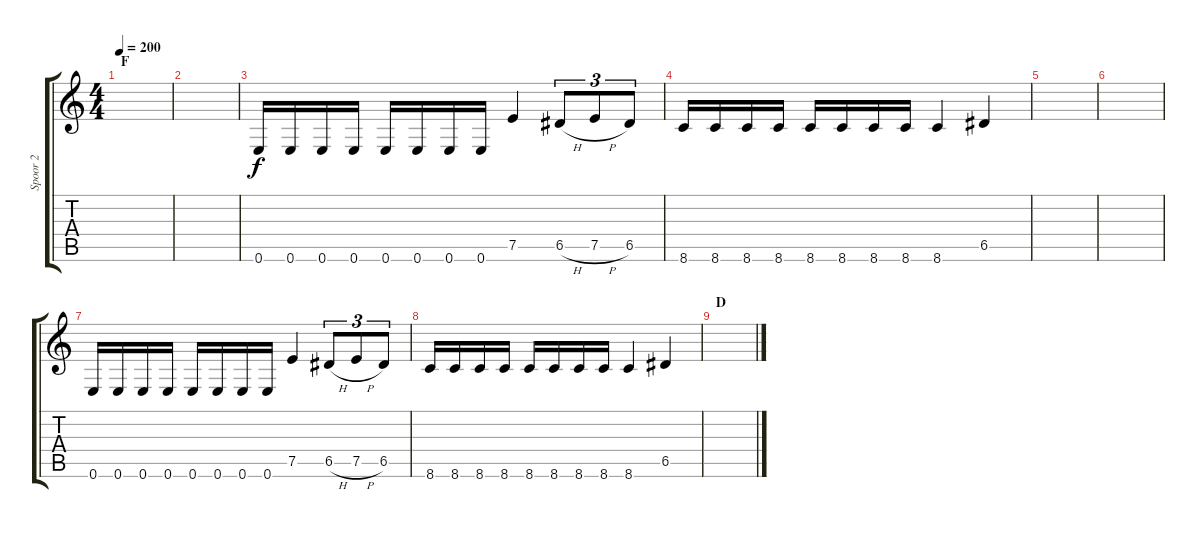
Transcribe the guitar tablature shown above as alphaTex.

\track ("Spoor 2" "Spoor 2") {instrument overdrivenguitar}
\staff {score tabs}
\tuning (E4 B3 G3 D3 A2 E2) {hide}
\ts (4 4)
\section ("" "F")
\tempo 200
\clef g2
\ks c
|
|
0.6.16{volume 13} 0.6.16 0.6.16 0.6.16 0.6.16 0.6.16 0.6.16 0.6.16 7.5.4 6.5{h}.8{tu (3 2)} 7.5{h}.8{tu (3 2)} 6.5.8{tu (3 2)} |
8.6.16 8.6.16 8.6.16 8.6.16 8.6.16 8.6.16 8.6.16 8.6.16 8.6.4 6.5.4 |
|
|
0.6.16 0.6.16 0.6.16 0.6.16 0.6.16 0.6.16 0.6.16 0.6.16 7.5.4 6.5{h}.8{tu (3 2)} 7.5{h}.8{tu (3 2)} 6.5.8{tu (3 2)} |
8.6.16 8.6.16 8.6.16 8.6.16 8.6.16 8.6.16 8.6.16 8.6.16 8.6.4 6.5.4 |
\section ("" "D")
